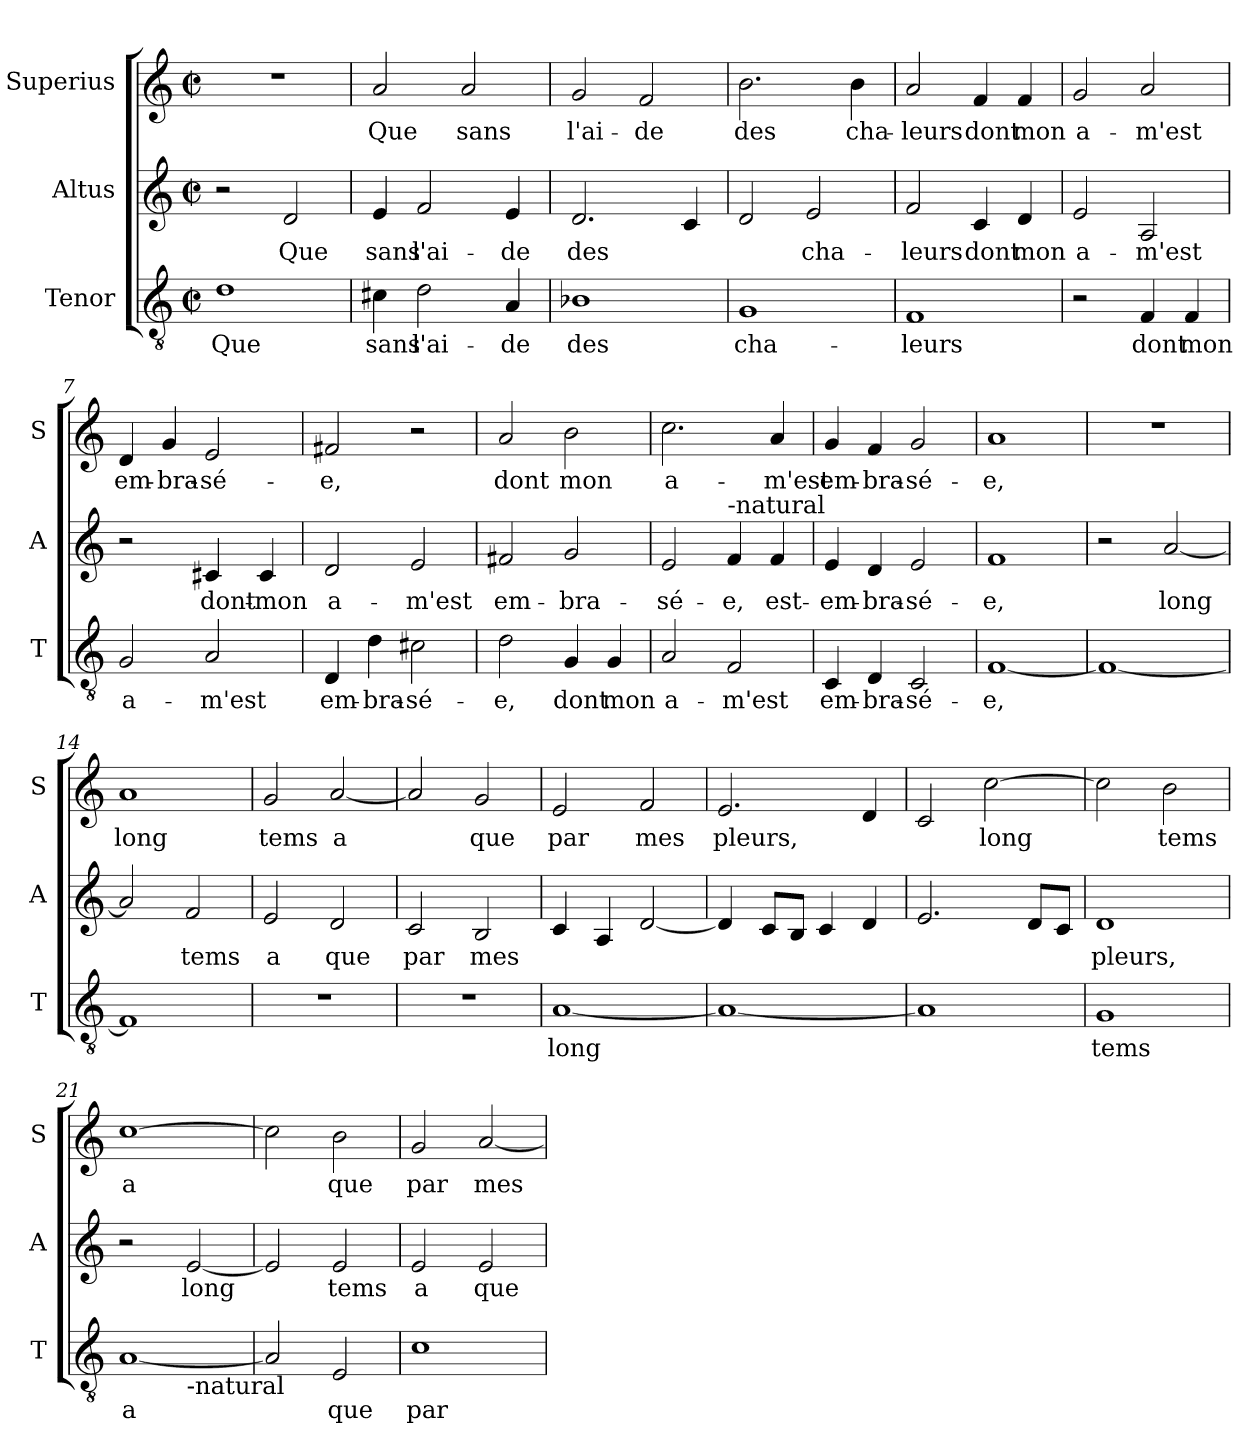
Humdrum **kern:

**kern	**text	**kern	**text	**kern	**text
*part3	*part3	*part2	*part2	*part1	*part1
*staff3	*staff3	*staff2	*staff2	*staff1	*staff1
*I"Tenor	*	*I"Altus	*	*I"Superius	*
*I'T	*	*I'A	*	*I'S	*
*clefGv2	*	*clefG2	*	*clefG2	*
*k[]	*	*k[]	*	*k[]	*
*C:	*	*C:	*	*C:	*
*M2/2	*	*M2/2	*	*M2/2	*
*met(c|)	*	*met(c|)	*	*met(c|)	*
=1	=1	=1	=1	=1	=1
!	!LO:LY:b	!	!	!	!
1d	Que	2r	.	1r	.
!	!	!	!LO:LY:b	!	!
.	.	2d/	Que	.	.
=2	=2	=2	=2	=2	=2
!	!LO:LY:b	!	!LO:LY:b	!	!LO:LY:b
4c#X\	sans	4e/	sans	2a/	Que
!	!LO:LY:b	!	!LO:LY:b	!	!
2d\	l'ai-	2f/	l'ai-	.	.
!	!	!	!	!	!LO:LY:b
.	.	.	.	2a/	sans
!	!LO:LY:b	!	!LO:LY:b	!	!
4A/	-de	4e/	-de	.	.
=3	=3	=3	=3	=3	=3
!	!LO:LY:b	!	!LO:LY:b	!	!LO:LY:b
1B-X	des	2.d/	des	2g/	l'ai-
!	!	!	!	!	!LO:LY:b
.	.	.	.	2f/	-de
.	.	4c/	.	.	.
=4	=4	=4	=4	=4	=4
!	!LO:LY:b	!	!	!	!LO:LY:b
1G	cha-	2d/	.	2.b\	des
!	!	!	!LO:LY:b	!	!
.	.	2e/	cha-	.	.
!	!	!	!	!	!LO:LY:b
.	.	.	.	4b\	cha-
=5	=5	=5	=5	=5	=5
!	!LO:LY:b	!	!LO:LY:b	!	!LO:LY:b
1F	-leurs	2f/	-leurs	2a/	-leurs
!	!	!	!LO:LY:b	!	!LO:LY:b
.	.	4c/	dont	4f/	dont
!	!	!	!LO:LY:b	!	!LO:LY:b
.	.	4d/	mon	4f/	mon
!!LO:LB:g=z
=6	=6	=6	=6	=6	=6
!	!	!	!LO:LY:b	!	!LO:LY:b
2r	.	2e/	a-	2g/	a-
!	!LO:LY:b	!	!LO:LY:b	!	!LO:LY:b
4F/	dont	2A/	-m'est	2a/	-m'est
!	!LO:LY:b	!	!	!	!
4F/	mon	.	.	.	.
=7	=7	=7	=7	=7	=7
!	!LO:LY:b	!	!	!	!LO:LY:b
2G/	a-	2r	.	4d/	em-
!	!	!	!	!	!LO:LY:b
.	.	.	.	4g/	-bra-
!	!LO:LY:b	!	!LO:LY:b	!	!LO:LY:b
2A/	-m'est	4c#X/	dont-	2e/	-sé-
!	!	!	!LO:LY:b	!	!
.	.	4c#/	-mon	.	.
=8	=8	=8	=8	=8	=8
!	!LO:LY:b	!	!LO:LY:b	!	!LO:LY:b
4D/	em-	2d/	a-	2f#X/	-e,
!	!LO:LY:b	!	!	!	!
4d\	-bra-	.	.	.	.
!	!LO:LY:b	!	!LO:LY:b	!	!
2c#X\	-sé-	2e/	-m'est	2r	.
=9	=9	=9	=9	=9	=9
!	!LO:LY:b	!	!LO:LY:b	!	!LO:LY:b
2d\	-e,	2f#X/	em-	2a/	dont
!	!LO:LY:b	!	!LO:LY:b	!	!LO:LY:b
4G/	dont	2g/	-bra-	2b\	mon
!	!LO:LY:b	!	!	!	!
4G/	mon	.	.	.	.
=10	=10	=10	=10	=10	=10
!	!LO:LY:b	!	!LO:LY:b	!	!LO:LY:b
2A/	a-	2e/	-sé-	2.cc\	a-
!	!	!LO:TX:a:t=-natural	!	!	!
!	!LO:LY:b	!	!LO:LY:b	!	!
2F/	-m'est	4f/	-e,	.	.
!	!	!	!LO:LY:b	!	!LO:LY:b
.	.	4f/	est-	4a/	-m'est
=11	=11	=11	=11	=11	=11
!	!LO:LY:b	!	!LO:LY:b	!	!LO:LY:b
4C/	em-	4e/	-em-	4g/	em-
!	!LO:LY:b	!	!LO:LY:b	!	!LO:LY:b
4D/	-bra-	4d/	-bra-	4f/	-bra-
!	!LO:LY:b	!	!LO:LY:b	!	!LO:LY:b
2C/	-sé-	2e/	-sé-	2g/	-sé-
!!LO:LB:g=z
=12	=12	=12	=12	=12	=12
!	!LO:LY:b	!	!LO:LY:b	!	!LO:LY:b
[1F	-e,	1f	-e,	1a	-e,
=13	=13	=13	=13	=13	=13
1F_	.	2r	.	1r	.
!	!	!	!LO:LY:b	!	!
.	.	[2a/	long	.	.
=14	=14	=14	=14	=14	=14
!	!	!	!	!	!LO:LY:b
1F]	.	2a/]	.	1a	long
!	!	!	!LO:LY:b	!	!
.	.	2f/	tems	.	.
=15	=15	=15	=15	=15	=15
!	!	!	!LO:LY:b	!	!LO:LY:b
1r	.	2e/	a	2g/	tems
!	!	!	!LO:LY:b	!	!LO:LY:b
.	.	2d/	que	[2a/	a
=16	=16	=16	=16	=16	=16
!	!	!	!LO:LY:b	!	!
1r	.	2c/	par	2a/]	.
!	!	!	!LO:LY:b	!	!LO:LY:b
.	.	2B/	mes	2g/	que
=17	=17	=17	=17	=17	=17
!	!LO:LY:b	!	!	!	!LO:LY:b
[1A	long	4c/	.	2e/	par
.	.	4A/	.	.	.
!	!	!	!	!	!LO:LY:b
.	.	[2d/	.	2f/	mes
=18	=18	=18	=18	=18	=18
!	!	!	!	!	!LO:LY:b
1A_	.	4d/]	.	2.e/	pleurs,
.	.	8c/L	.	.	.
.	.	8B/J	.	.	.
.	.	4c/	.	.	.
.	.	4d/	.	4d/	.
!!LO:PB:g=z
=19	=19	=19	=19	=19	=19
1A]	.	2.e/	.	2c/	.
!	!	!	!	!	!LO:LY:b
.	.	.	.	[2cc\	long
.	.	8d/L	.	.	.
.	.	8c/J	.	.	.
=20	=20	=20	=20	=20	=20
!	!LO:LY:b	!	!LO:LY:b	!	!
1G	tems	1d	pleurs,	2cc\]	.
!	!	!	!	!	!LO:LY:b
.	.	.	.	2b\	tems
=21	=21	=21	=21	=21	=21
!	!LO:LY:b	!	!	!	!LO:LY:b
*^	*	*	*	*	*
[1A	2ryy	a	2r	.	[1cc	a
!	!LO:TX:b:t=-natural	!	!	!	!	!
!	!	!	!	!LO:LY:b	!	!
.	2ryy	.	[2e/	long	.	.
*v	*v	*	*	*	*	*
=22	=22	=22	=22	=22	=22
2A/]	.	2e/]	.	2cc\]	.
!	!LO:LY:b	!	!LO:LY:b	!	!LO:LY:b
2E/	que	2e/	tems	2b\	que
=23	=23	=23	=23	=23	=23
!	!LO:LY:b	!	!LO:LY:b	!	!LO:LY:b
1c	par	2e/	a	2g/	par
!	!	!	!LO:LY:b	!	!LO:LY:b
.	.	2e/	que	[2a/	mes
=	=	=	=	=	=
*-	*-	*-	*-	*-	*-
